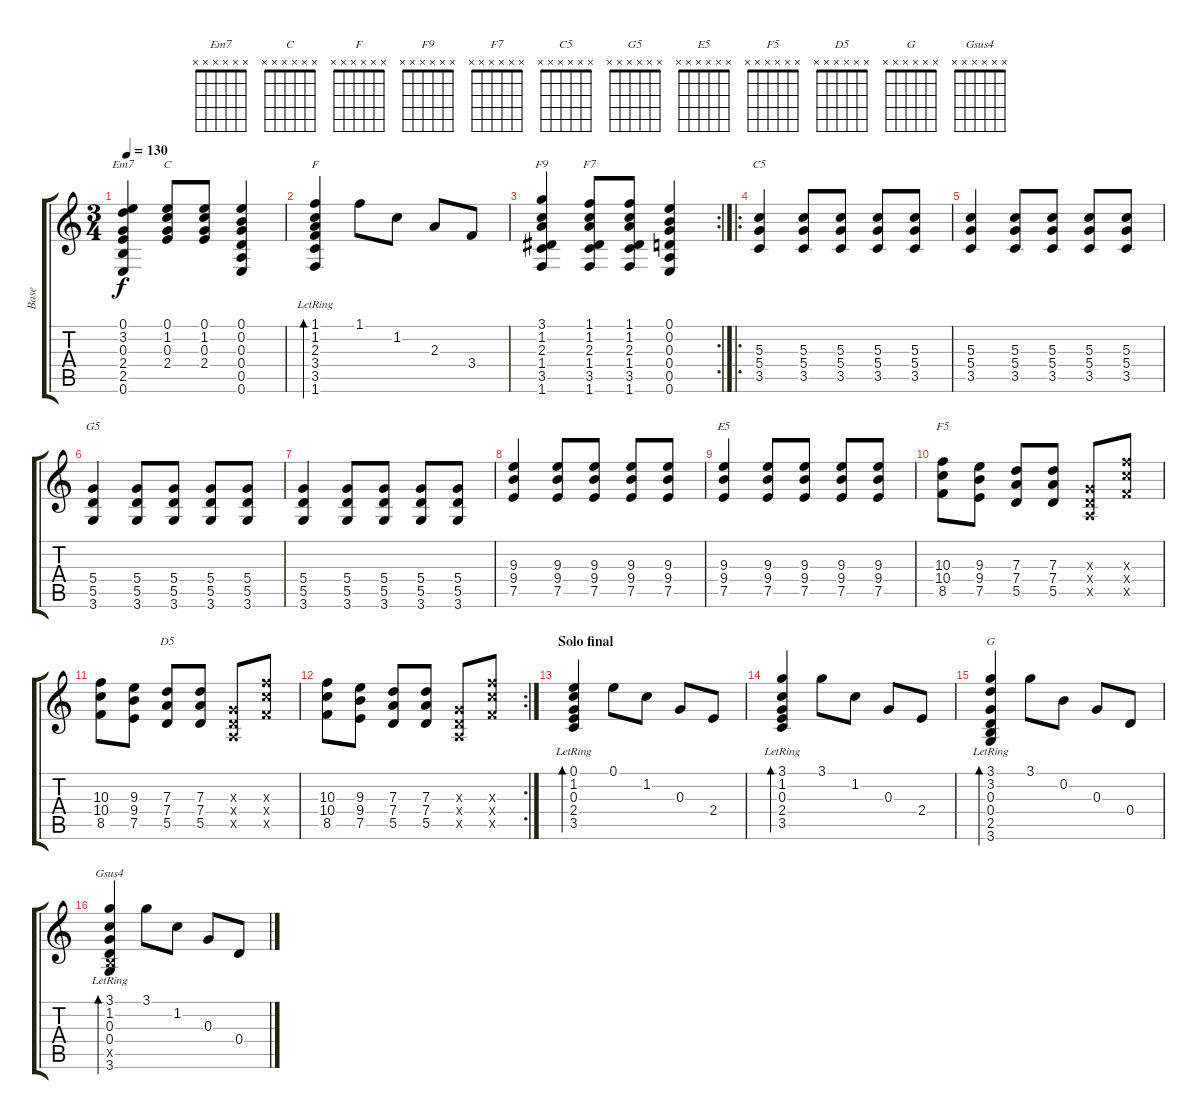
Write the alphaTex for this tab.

\track ("Base" "Base") {instrument acousticguitarsteel}
\staff {score tabs}
\tuning (E4 B3 G3 D3 A2 E2) {hide}
\chord ("Em7" x x x x x x) {firstfret 0}
\chord ("C" x x x x x x) {firstfret 0}
\chord ("F" x x x x x x) {firstfret 0}
\chord ("F9" x x x x x x) {firstfret 0}
\chord ("F7" x x x x x x) {firstfret 0}
\chord ("C5" x x x x x x) {firstfret 0}
\chord ("G5" x x x x x x) {firstfret 0}
\chord ("E5" x x x x x x) {firstfret 0}
\chord ("F5" x x x x x x) {firstfret 0}
\chord ("D5" x x x x x x) {firstfret 0}
\chord ("G" x x x x x x) {firstfret 0}
\chord ("Gsus4" x x x x x x) {firstfret 0}
\ts (3 4)
\tempo 130
\clef g2
\ks c
(0.1 3.2 0.3 2.4 2.5 0.6).4{ch "Em7" dy f} (0.1 1.2 0.3 2.4).8{ch "C"} (0.1 1.2 0.3 2.4).8 (0.1 0.2 0.3 0.4 0.5 0.6).4 |
(1.1{lr} 1.2{lr} 2.3{lr} 3.4{lr} 3.5{lr} 1.6{lr}).4{bd 120 ch "F"} 1.1.8 1.2.8 2.3.8 3.4.8 |
\rc 2
(3.1 1.2 2.3 1.4 3.5 1.6).4{ch "F9"} (1.1 1.2 2.3 1.4 3.5 1.6).8{ch "F7"} (1.1 1.2 2.3 1.4 3.5 1.6).8 (0.1 0.2 0.3 0.4 0.5 0.6).4 |
\ro
(5.3 5.4 3.5).4{ch "C5"} (5.3 5.4 3.5).8 (5.3 5.4 3.5).8 (5.3 5.4 3.5).8 (5.3 5.4 3.5).8 |
(5.3 5.4 3.5).4 (5.3 5.4 3.5).8 (5.3 5.4 3.5).8 (5.3 5.4 3.5).8 (5.3 5.4 3.5).8 |
(5.4 5.5 3.6).4{ch "G5"} (5.4 5.5 3.6).8 (5.4 5.5 3.6).8 (5.4 5.5 3.6).8 (5.4 5.5 3.6).8 |
(5.4 5.5 3.6).4 (5.4 5.5 3.6).8 (5.4 5.5 3.6).8 (5.4 5.5 3.6).8 (5.4 5.5 3.6).8 |
(9.3 9.4 7.5).4 (9.3 9.4 7.5).8 (9.3 9.4 7.5).8 (9.3 9.4 7.5).8 (9.3 9.4 7.5).8 |
(9.3 9.4 7.5).4{ch "E5"} (9.3 9.4 7.5).8 (9.3 9.4 7.5).8 (9.3 9.4 7.5).8 (9.3 9.4 7.5).8 |
(10.3 10.4 8.5).8{ch "F5"} (9.3 9.4 7.5).8 (7.3 7.4 5.5).8 (7.3 7.4 5.5).8 (0.3{x} 0.4{x} 0.5{x}).8 (10.3{x} 10.4{x} 8.5{x}).8 |
(10.3 10.4 8.5).8 (9.3 9.4 7.5).8 (7.3 7.4 5.5).8{ch "D5"} (7.3 7.4 5.5).8 (0.3{x} 0.4{x} 0.5{x}).8 (10.3{x} 10.4{x} 8.5{x}).8 |
\rc 2
(10.3 10.4 8.5).8 (9.3 9.4 7.5).8 (7.3 7.4 5.5).8 (7.3 7.4 5.5).8 (0.3{x} 0.4{x} 0.5{x}).8 (10.3{x} 10.4{x} 8.5{x}).8 |
\section ("" "Solo final")
(0.1 1.2 0.3{lr} 2.4{lr} 3.5{lr}).4{bd 120} 0.1.8 1.2.8 0.3.8 2.4.8 |
(3.1{lr} 1.2{lr} 0.3{lr} 2.4{lr} 3.5{lr}).4{bd 120} 3.1.8 1.2.8 0.3.8 2.4.8 |
(3.1{lr} 3.2{lr} 0.3{lr} 0.4{lr} 2.5{lr} 3.6{lr}).4{bd 120 ch "G"} 3.1.8 0.2.8 0.3.8 0.4.8 |
(3.1{lr} 1.2{lr} 0.3{lr} 0.4{lr} 2.5{x} 3.6{lr}).4{bd 120 ch "Gsus4"} 3.1.8 1.2.8 0.3.8 0.4.8
